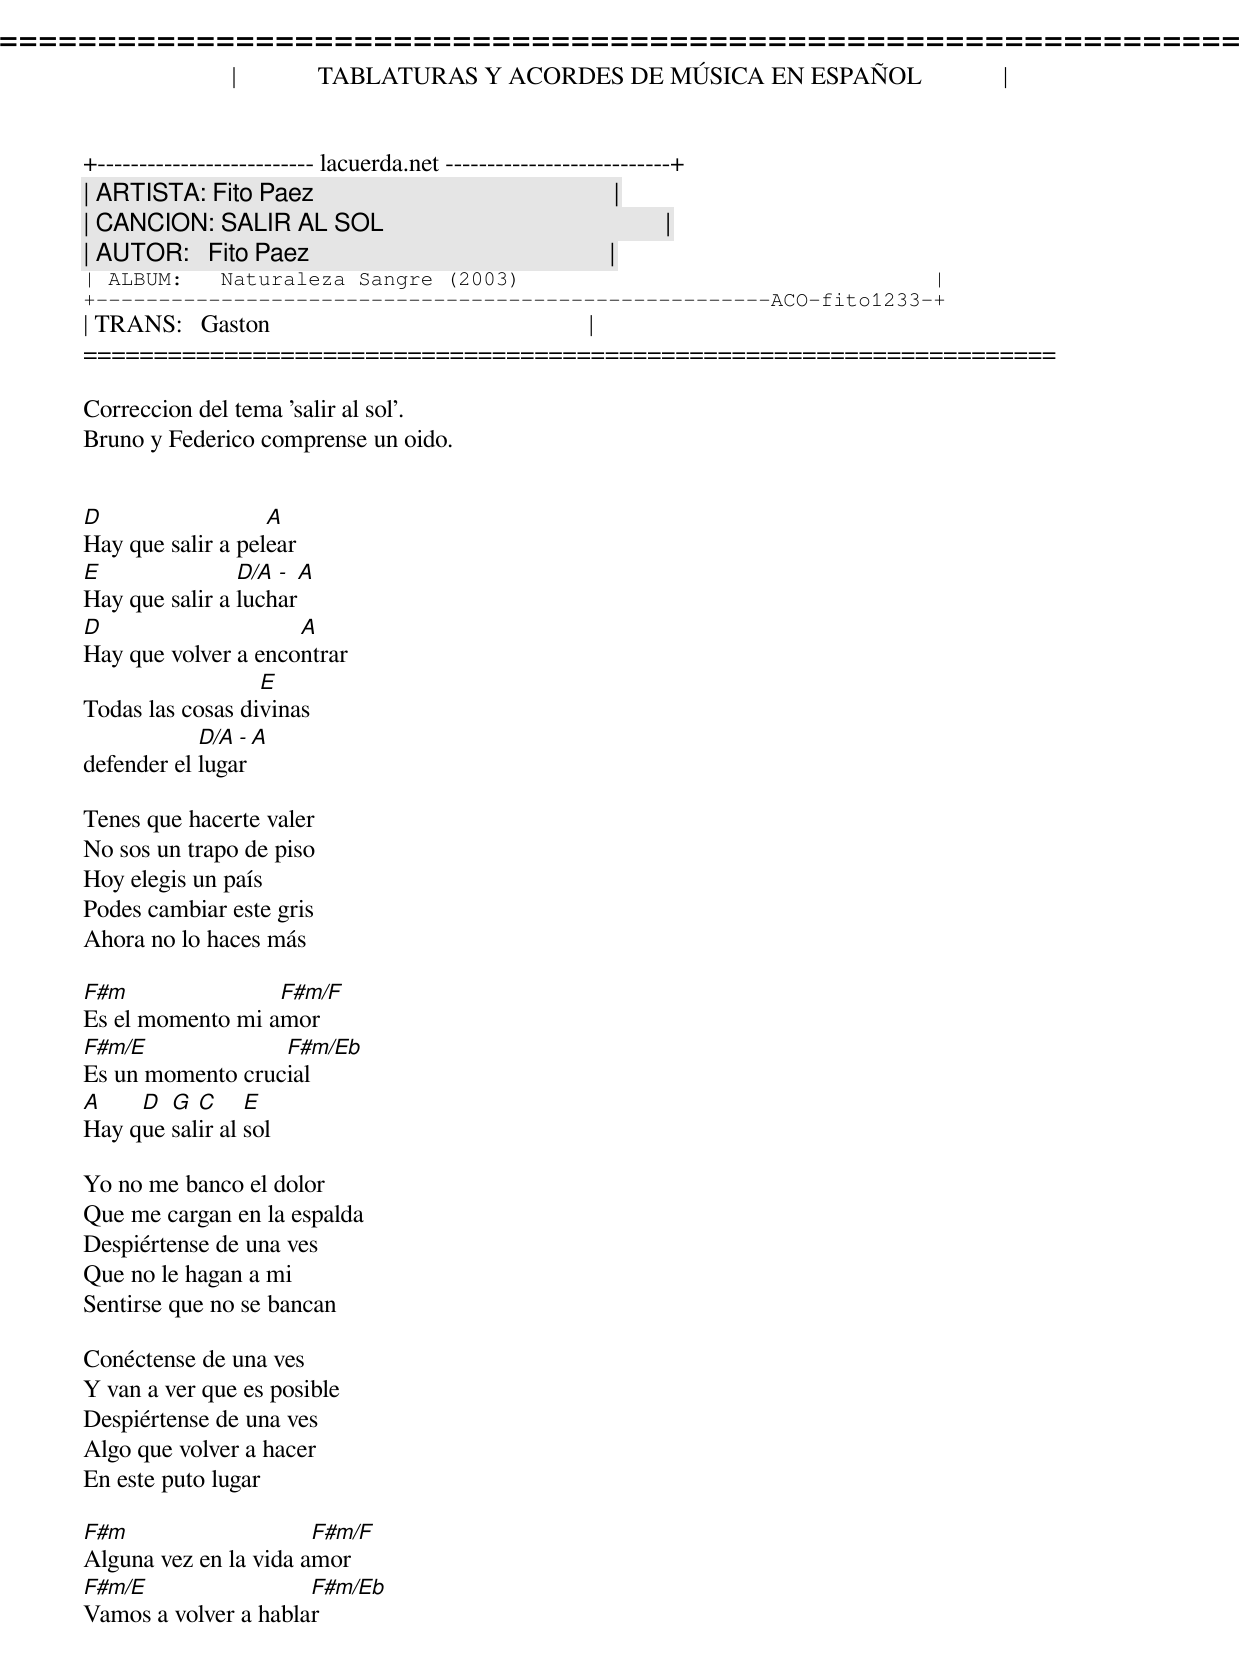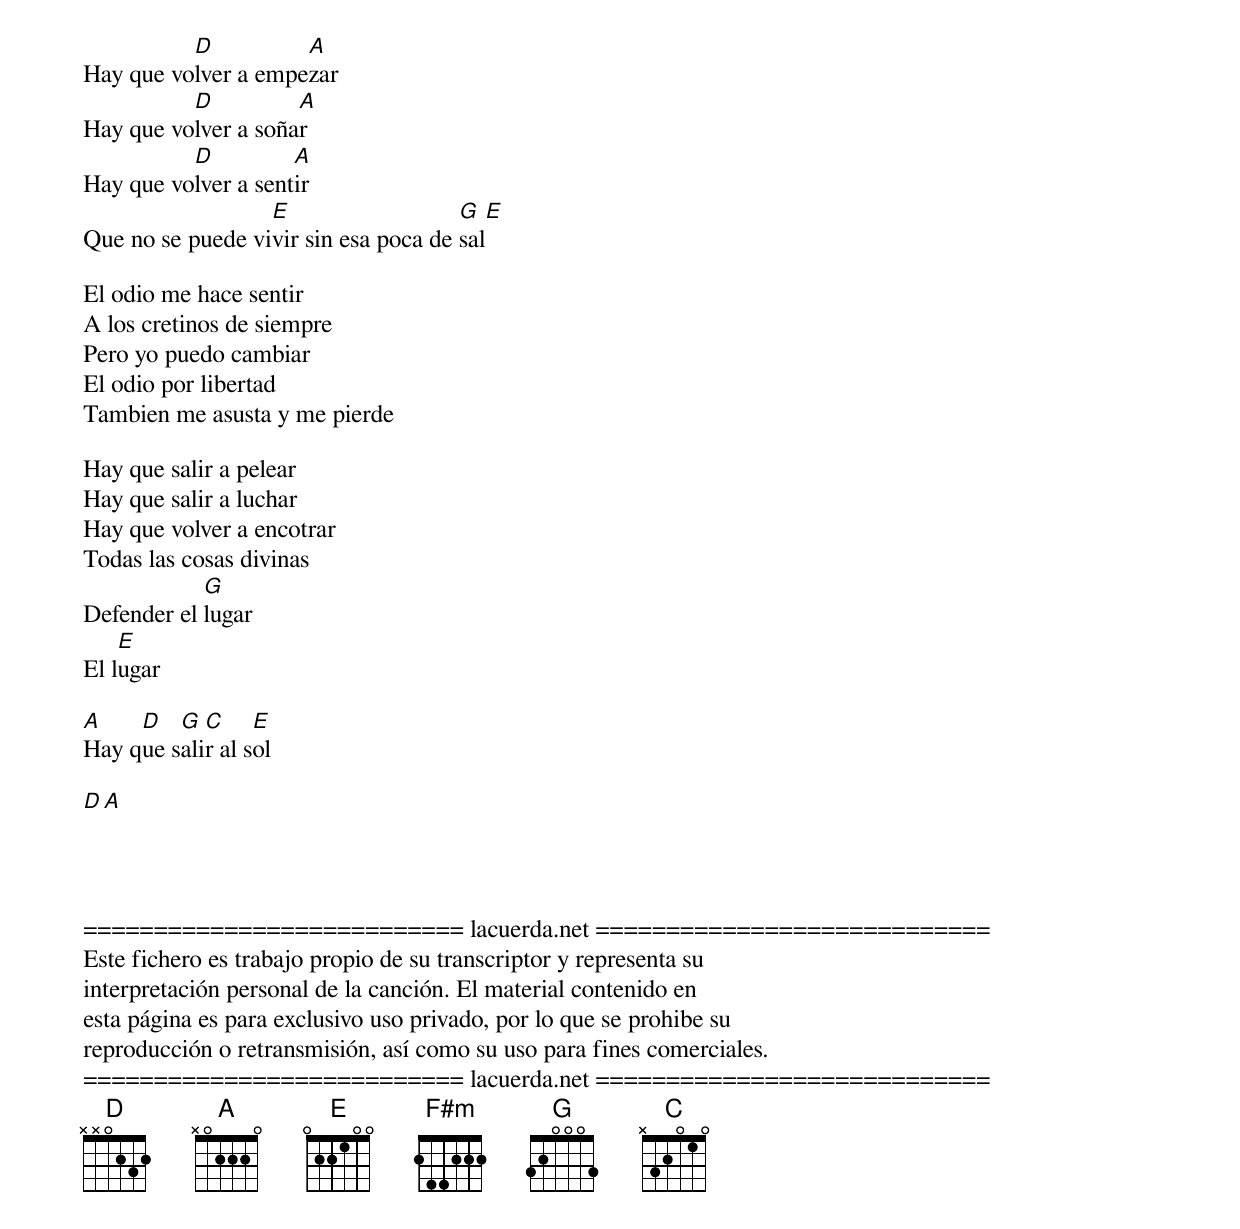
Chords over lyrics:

=====================================================================
|             TABLATURAS Y ACORDES DE MÚSICA EN ESPAÑOL             |
+-------------------------- lacuerda.net ---------------------------+
| ARTISTA: Fito Paez                                                |
| CANCION: SALIR AL SOL                                             |
| AUTOR:   Fito Paez                                                |
| ALBUM:   Naturaleza Sangre (2003)                                 |
+------------------------------------------------------ACO-fito1233-+
| TRANS:   Gaston                                                   |
=====================================================================

Correccion del tema 'salir al sol'.
Bruno y Federico comprense un oido.


D                  A
Hay que salir a pelear
E               D/A - A
Hay que salir a luchar
D                    A
Hay que volver a encontrar
                  E
Todas las cosas divinas
            D/A - A
defender el lugar

Tenes que hacerte valer
No sos un trapo de piso
Hoy elegis un país
Podes cambiar este gris
Ahora no lo haces más

F#m               F#m/F
Es el momento mi amor
F#m/E             F#m/Eb
Es un momento crucial
A    D  G  C     E
Hay que salir al sol

Yo no me banco el dolor
Que me cargan en la espalda
Despiértense de una ves
Que no le hagan a mi
Sentirse que no se bancan

Conéctense de una ves
Y van a ver que es posible
Despiértense de una ves
Algo que volver a hacer
En este puto lugar

F#m                    F#m/F
Alguna vez en la vida amor
F#m/E                 F#m/Eb
Vamos a volver a hablar
          D          A
Hay que volver a empezar
          D          A
Hay que volver a soñar
          D          A
Hay que volver a sentir
                  E                   G     E
Que no se puede vivir sin esa poca de sal

El odio me hace sentir
A los cretinos de siempre
Pero yo puedo cambiar
El odio por libertad
Tambien me asusta y me pierde

Hay que salir a pelear
Hay que salir a luchar
Hay que volver a encotrar
Todas las cosas divinas
            G
Defender el lugar
    E
El lugar

A    D   G  C     E
Hay que salir al sol

D A


F#m: xx4222
F#m/F: xx3222
F#m/E: XX2222
F#m/Eb: xx1222


=========================== lacuerda.net ============================
Este fichero es trabajo propio de su transcriptor y representa su
interpretación personal de la canción. El material contenido en
esta página es para exclusivo uso privado, por lo que se prohibe su
reproducción o retransmisión, así como su uso para fines comerciales.
=========================== lacuerda.net ============================
